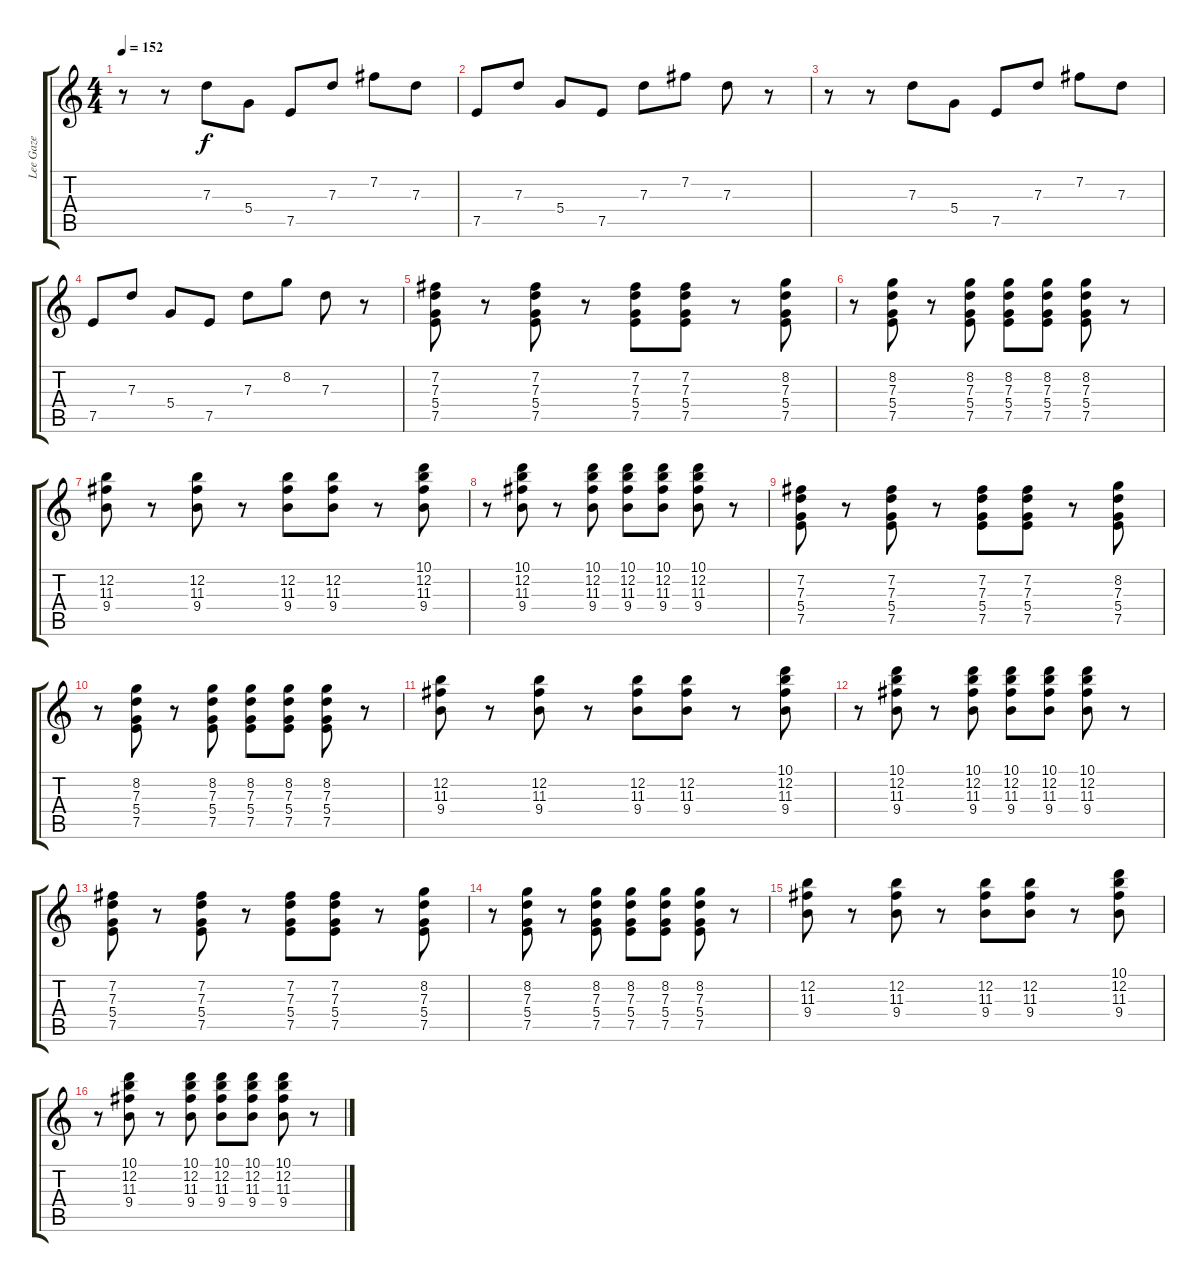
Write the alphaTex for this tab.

\track ("Lee Gaze" "Lee Gaze") {instrument electricguitarclean}
\staff {score tabs}
\tuning (E4 B3 G3 D3 A2 E2) {hide}
\ts (4 4)
\tempo 152
\clef g2
\ks c
r.8{dy f} r.8 7.3.8 5.4.8 7.5.8 7.3.8 7.2.8 7.3.8 |
7.5.8 7.3.8 5.4.8 7.5.8 7.3.8 7.2.8 7.3.8 r.8 |
r.8 r.8 7.3.8 5.4.8 7.5.8 7.3.8 7.2.8 7.3.8 |
7.5.8 7.3.8 5.4.8 7.5.8 7.3.8 8.2.8 7.3.8 r.8 |
(7.2 7.3 5.4 7.5).8{volume 10 instrument distortionguitar} r.8 (7.2 7.3 5.4 7.5).8 r.8 (7.2 7.3 5.4 7.5).8 (7.2 7.3 5.4 7.5).8 r.8 (8.2 7.3 5.4 7.5).8 |
r.8 (8.2 7.3 5.4 7.5).8 r.8 (8.2 7.3 5.4 7.5).8 (8.2 7.3 5.4 7.5).8 (8.2 7.3 5.4 7.5).8 (8.2 7.3 5.4 7.5).8 r.8 |
(12.2 11.3 9.4).8 r.8 (12.2 11.3 9.4).8 r.8 (12.2 11.3 9.4).8 (12.2 11.3 9.4).8 r.8 (10.1 12.2 11.3 9.4).8 |
r.8 (10.1 12.2 11.3 9.4).8 r.8 (10.1 12.2 11.3 9.4).8 (10.1 12.2 11.3 9.4).8 (10.1 12.2 11.3 9.4).8 (10.1 12.2 11.3 9.4).8 r.8 |
(7.2 7.3 5.4 7.5).8 r.8 (7.2 7.3 5.4 7.5).8 r.8 (7.2 7.3 5.4 7.5).8 (7.2 7.3 5.4 7.5).8 r.8 (8.2 7.3 5.4 7.5).8 |
r.8 (8.2 7.3 5.4 7.5).8 r.8 (8.2 7.3 5.4 7.5).8 (8.2 7.3 5.4 7.5).8 (8.2 7.3 5.4 7.5).8 (8.2 7.3 5.4 7.5).8 r.8 |
(12.2 11.3 9.4).8 r.8 (12.2 11.3 9.4).8 r.8 (12.2 11.3 9.4).8 (12.2 11.3 9.4).8 r.8 (10.1 12.2 11.3 9.4).8 |
r.8 (10.1 12.2 11.3 9.4).8 r.8 (10.1 12.2 11.3 9.4).8 (10.1 12.2 11.3 9.4).8 (10.1 12.2 11.3 9.4).8 (10.1 12.2 11.3 9.4).8 r.8 |
(7.2 7.3 5.4 7.5).8 r.8 (7.2 7.3 5.4 7.5).8 r.8 (7.2 7.3 5.4 7.5).8 (7.2 7.3 5.4 7.5).8 r.8 (8.2 7.3 5.4 7.5).8 |
r.8 (8.2 7.3 5.4 7.5).8 r.8 (8.2 7.3 5.4 7.5).8 (8.2 7.3 5.4 7.5).8 (8.2 7.3 5.4 7.5).8 (8.2 7.3 5.4 7.5).8 r.8 |
(12.2 11.3 9.4).8 r.8 (12.2 11.3 9.4).8 r.8 (12.2 11.3 9.4).8 (12.2 11.3 9.4).8 r.8 (10.1 12.2 11.3 9.4).8 |
r.8 (10.1 12.2 11.3 9.4).8 r.8 (10.1 12.2 11.3 9.4).8 (10.1 12.2 11.3 9.4).8 (10.1 12.2 11.3 9.4).8 (10.1 12.2 11.3 9.4).8 r.8
